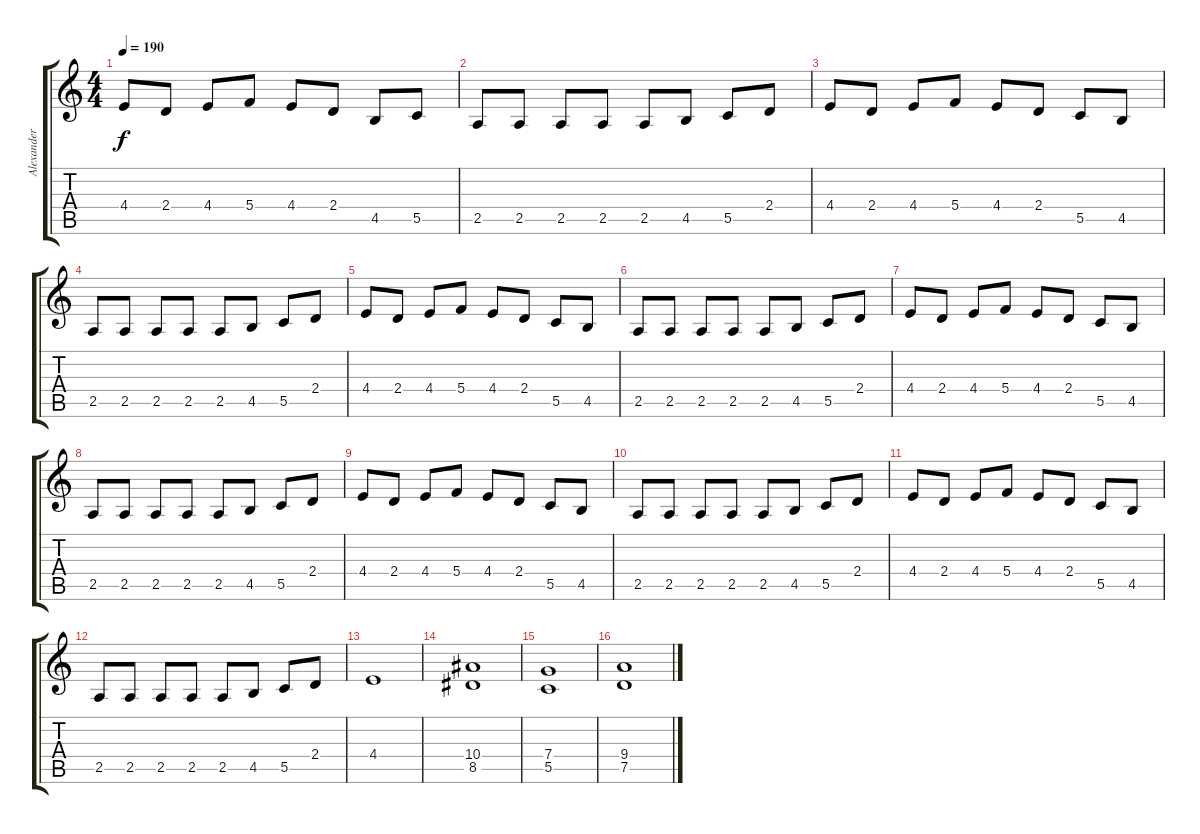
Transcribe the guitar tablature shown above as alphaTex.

\track ("Alexander" "Alexander") {instrument distortionguitar}
\staff {score tabs}
\tuning (D4 A3 F3 C3 G2 D2) {hide}
\ts (4 4)
\tempo 190
\clef g2
\ks c
4.4.8{dy f} 2.4.8 4.4.8 5.4.8 4.4.8 2.4.8 4.5.8 5.5.8 |
2.5.8 2.5.8 2.5.8 2.5.8 2.5.8 4.5.8 5.5.8 2.4.8 |
4.4.8 2.4.8 4.4.8 5.4.8 4.4.8 2.4.8 5.5.8 4.5.8 |
2.5.8 2.5.8 2.5.8 2.5.8 2.5.8 4.5.8 5.5.8 2.4.8 |
4.4.8 2.4.8 4.4.8 5.4.8 4.4.8 2.4.8 5.5.8 4.5.8 |
2.5.8 2.5.8 2.5.8 2.5.8 2.5.8 4.5.8 5.5.8 2.4.8 |
4.4.8 2.4.8 4.4.8 5.4.8 4.4.8 2.4.8 5.5.8 4.5.8 |
2.5.8 2.5.8 2.5.8 2.5.8 2.5.8 4.5.8 5.5.8 2.4.8 |
4.4.8 2.4.8 4.4.8 5.4.8 4.4.8 2.4.8 5.5.8 4.5.8 |
2.5.8 2.5.8 2.5.8 2.5.8 2.5.8 4.5.8 5.5.8 2.4.8 |
4.4.8 2.4.8 4.4.8 5.4.8 4.4.8 2.4.8 5.5.8 4.5.8 |
2.5.8 2.5.8 2.5.8 2.5.8 2.5.8 4.5.8 5.5.8 2.4.8 |
4.4.1 |
(10.4 8.5).1 |
(7.4 5.5).1 |
(9.4 7.5).1
